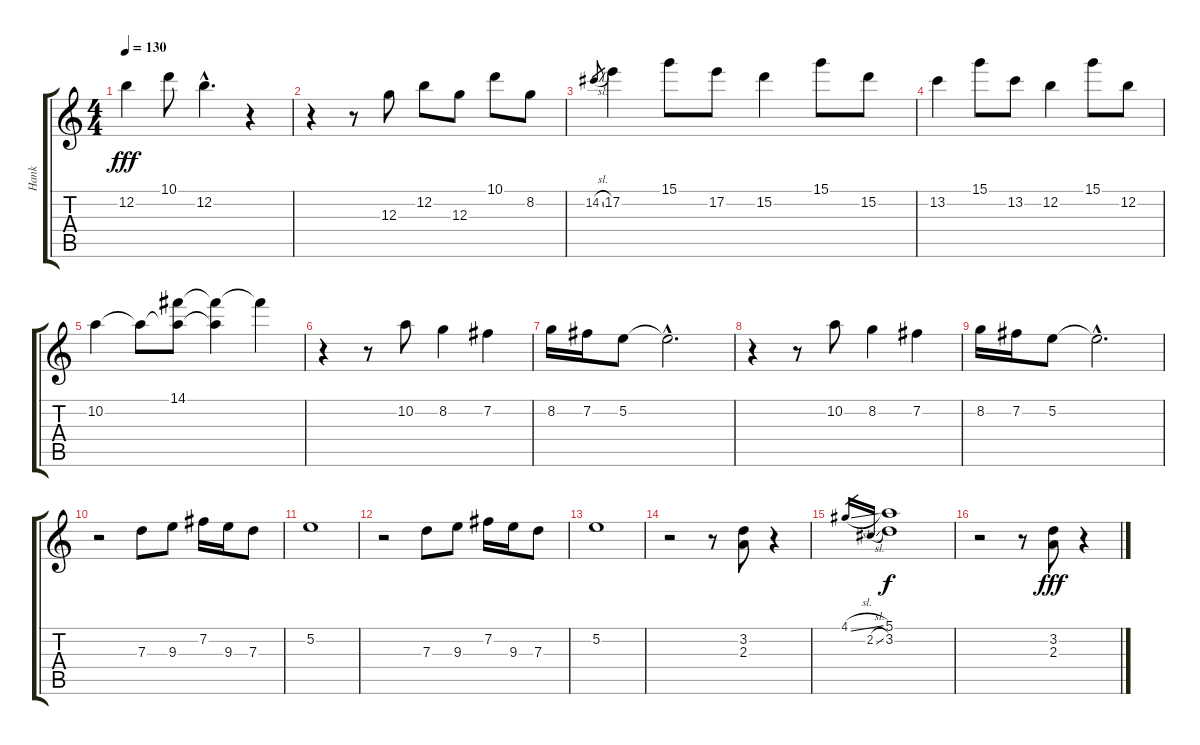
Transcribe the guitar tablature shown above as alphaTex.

\track ("Hank" "Hank") {instrument electricguitarclean}
\staff {score tabs}
\tuning (E4 B3 G3 D3 A2 E2) {hide}
\ts (4 4)
\tempo 130
\clef g2
\ks c
12.2.4{dy fff} 10.1.8 12.2{hac}.4{d} r.4 |
r.4 r.8 12.3.8 12.2.8 12.3.8 10.1.8 8.2.8 |
14.2{sl}.8{gr} 17.2.4 15.1.8 17.2.8 15.2.4 15.1.8 15.2.8 |
13.2.4 15.1.8 13.2.8 12.2.4 15.1.8 12.2.8 |
10.2.4 10.2{t}.8 (14.1 10.2{t}).8 (14.1{t} 10.2{t}).4 14.1{t}.4 |
r.4 r.8 10.2.8 8.2.4 7.2.4 |
8.2.16 7.2.16 5.2.8 5.2{hac t}.2{d} |
r.4 r.8 10.2.8 8.2.4 7.2.4 |
8.2.16 7.2.16 5.2.8 5.2{hac t}.2{d} |
r.2 7.3.8 9.3.8 7.2.16 9.3.16 7.3.8 |
5.2.1 |
r.2 7.3.8 9.3.8 7.2.16 9.3.16 7.3.8 |
5.2.1 |
r.2 r.8 (3.2 2.3).8{instrument overdrivenguitar} r.4 |
4.1{sl}.16{gr} 2.2{sl}.16{gr} (5.1 3.2).1{dy f} |
r.2 r.8 (3.2 2.3).8{dy fff instrument overdrivenguitar} r.4
